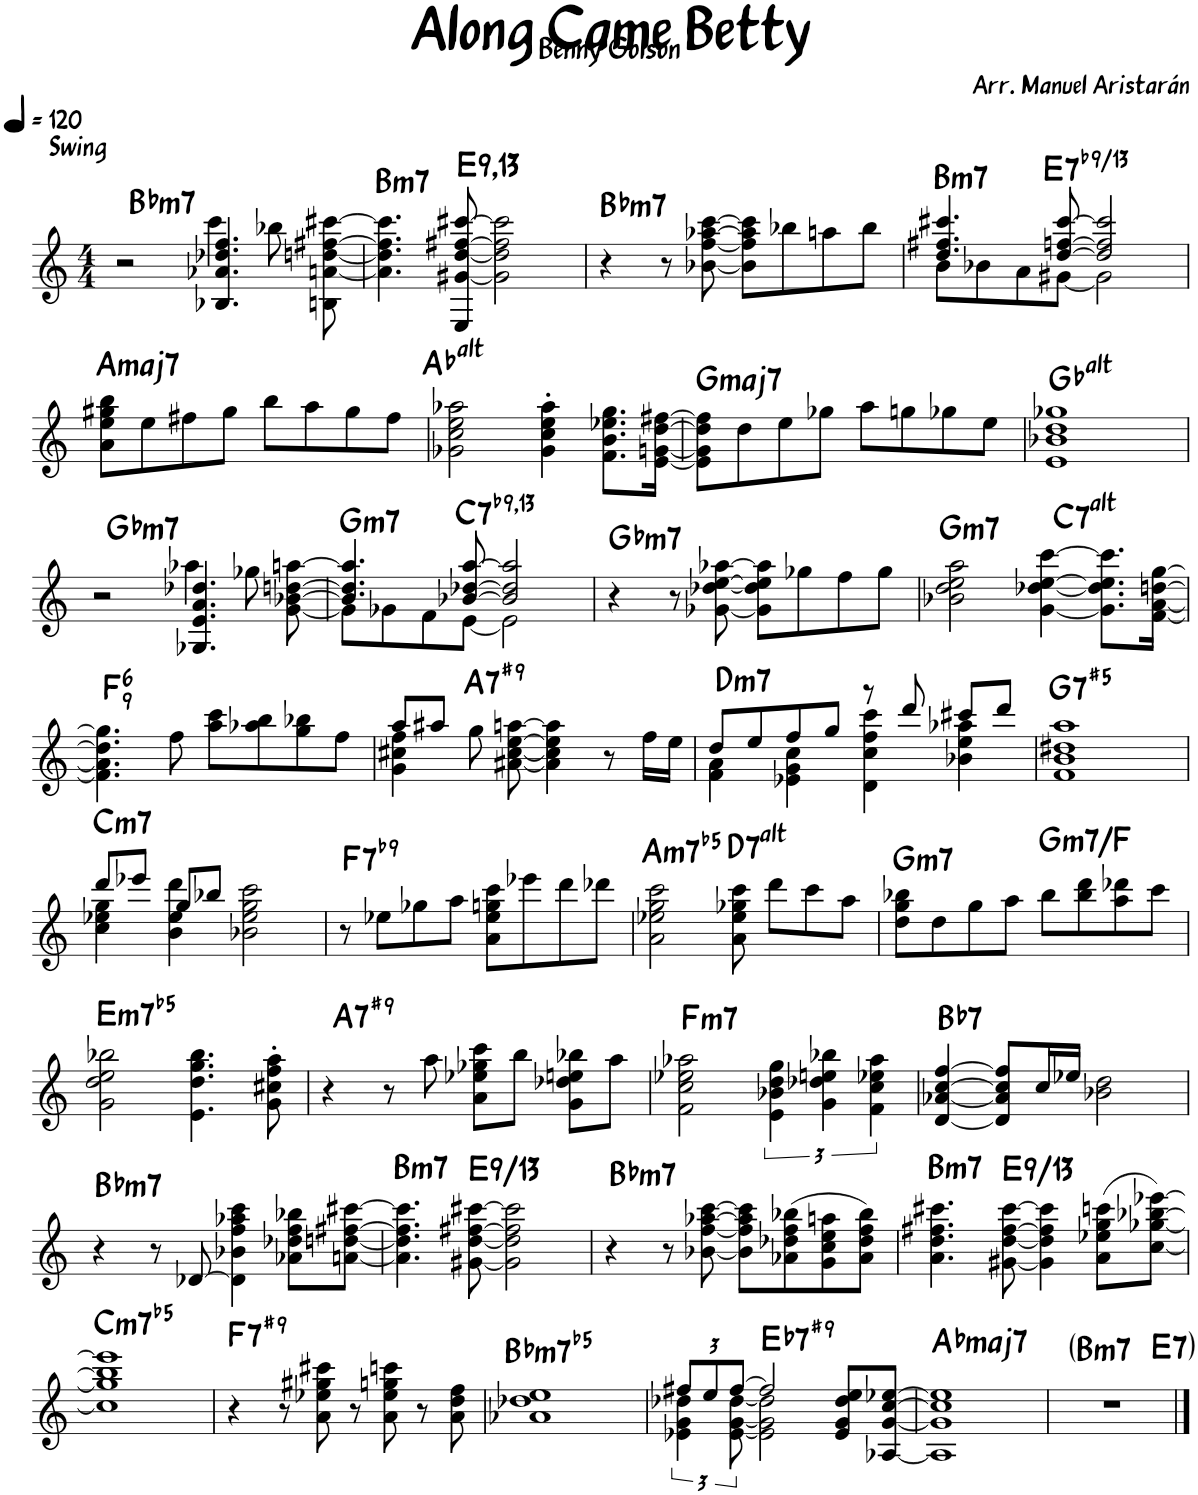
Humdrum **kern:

**kern	**harte
*part1	*part1
*staff1	*
*I"Classical Guitar	*
*I'Guit.	*
*clefG2	*
*Trd7c12	*
*k[]	*
*M4/4	*
*MM120	*
=1	=1
*^	*
!LO:TX:a:t=Swing	!	!LO:H:kt=m7
2r	2ryy	Bb:min7
4.B-X/ 4.a-X/ 4.dd-X/ 4.ff/	4ccc\	.
.	8bb-X\	.
8Bn\ [8an\ [8ddn\ [8ff#X\ [8ccc#X\	8ryy	.
=2	=2	=2
!	!	!LO:H:kt=m7
*v	*v	*
4.a\] 4.dd\] 4.ff#\] 4.ccc#\]	B:min7
!	!LO:H:kt=9,13
8E/ [8g#X/ [8dd/ [8ff#X/ [8ccc#X/	E:maj
2g#\] 2dd\] 2ff#\] 2ccc#\]	.
=3	=3
!	!LO:H:kt=m7
4r	Bb:min7
8r	.
[8b-X\ [8ff\ [8aa-X\ [8ccc\	.
8b-\] 8ff\] 8aa-\] 8ccc\]L	.
8bb-X\	.
8aan\	.
8bb-\J	.
=4	=4
*^	*
!	!	!LO:H:kt=m7
4.dd/ 4.ff#X/ 4.ccc#X/	8b\L	B:min7
.	8b-X\	.
.	8a\	.
!	!	!LO:H:kt=7
[8dd/ [8ffn/ [8ccc#/	[8g#X\J	E:7(b9,13)
2dd/] 2ff/] 2ccc#/]	2g#\]	.
!!LO:LB:g=z	!!
=5	=5	=5
!	!	!LO:H:kt=maj7
*v	*v	*
8a\ 8ee\ 8gg#X\ 8bb\L	A:maj7
8ee\	.
8ff#X\	.
8gg#\J	.
8bb\L	.
8aa\	.
8gg#\	.
8ff#\J	.
=6	=6
2g-X\ 2cc\ 2ee\ 2aa-X\	Ab:(3,b5,#5,b9,#9)
4g-\' 4cc\' 4ee\' 4aa-\'	.
8.f\ 8.b\ 8.ee-X\ 8.gg\L	.
[16e\ [16gn\ [16dd\ [16ff#X\Jk	.
=7	=7
!	!LO:H:kt=maj7
8e\] 8g\] 8dd\] 8ff#\]L	G:maj7
8dd\	.
8ee\	.
8gg-X\J	.
8aa\L	.
8ggn\	.
8gg-X\	.
8ee\J	.
=8	=8
1e 1b-X 1dd 1gg-X	Gb:(3,b5,#5,b9,#9)
!!LO:LB:g=z
=9	=9
*^	*
!	!	!LO:H:kt=m7
2r	2ryy	Gb:min7
4.G-X/ 4.e/ 4.a/ 4.dd-X/	4aa-X\	.
.	8gg-X\	.
[8g\ [8b-X\ [8ddn\ [8aan\	8ryy	.
=10	=10	=10
!	!	!LO:H:kt=m7
4.b-/] 4.dd/] 4.aa/]	8g\L]	G:min7
.	8g-X\	.
.	8f\	.
!	!	!LO:H:kt=7
[8b-X/ [8dd-X/ [8aa/	[8e\J	C:7(b9,13)
2b-/] 2dd-/] 2aa/]	2e\]	.
=11	=11	=11
!	!	!LO:H:kt=m7
*v	*v	*
4r	Gb:min7
8r	.
[8g-X\ [8dd-X\ [8ee\ [8aa-X\	.
8g-\] 8dd-\] 8ee\] 8aa-\]L	.
8gg-X\	.
8ff\	.
8gg-\J	.
=12	=12
!	!LO:H:kt=m7
2b-X\ 2dd\ 2ee\ 2aa\	G:min7
!	!LO:H:kt=7
[4g\ [4dd-X\ [4ee\ [4ccc\	C:(3,b5,#5,b7,b9,#9)
8.g\] 8.dd-\] 8.ee\] 8.ccc\]L	.
[16f\ [16a\ [16ddn\ [16gg\Jk	.
!!LO:LB:g=z
=13	=13
!	!LO:H:kt=6
4.f\] 4.a\] 4.dd\] 4.gg\]	F:maj6(9)
8ff\	.
8aa\ 8ccc\L	.
8aa-X\ 8bb\	.
8gg\ 8bb-X\	.
8ff\J	.
=14	=14
*^	*
!	!	!LO:H:kt=7
8aa/L	4g\ 4cc#X\ 4ff\	A:7(#9)
8aa#X/J	.	.
8gg\	2.ryy	.
[8a#X\ [8cc#\ [8ee\ [8aan\	.	.
4a#\] 4cc#\] 4ee\] 4aa\]	.	.
8r	.	.
16ff\LL	.	.
16ee\JJ	.	.
=15	=15	=15
!	!	!LO:H:kt=m7
8dd/L	4f\ 4a\	D:min7
8ee/	.	.
8ff/	4e-X\ 4g\ 4cc\	.
8gg/J	.	.
8r	4d\ 4cc\ 4ff\ 4ccc\	.
8ddd/	.	.
8ccc#X/L	4b-X\ 4ee\ 4aa-X\	.
8ddd/J	.	.
*v	*v	*
=16	=16
!	!LO:H:kt=7
1f 1b 1dd#X 1aa	G:(3,#5,b7)
!!LO:LB:g=z
=17	=17
*^	*
!	!	!LO:H:kt=m7
8ddd/L	4cc\ 4ee-X\ 4gg\	C:min7
8eee-X/J	.	.
8gg/L	4b\ 4ee-\ 4ddd\	.
8bb-X/J	.	.
2b-X\ 2ee-\ 2gg\ 2ccc\	2ryy	.
=18	=18	=18
!	!	!LO:H:kt=7
*v	*v	*
8r	F:7(b9)
8ee-X\L	.
8gg-X\	.
8aa\J	.
8a\ 8ee-\ 8ggn\ 8ccc\L	.
8eee-X\	.
8ddd\	.
8ddd-X\J	.
=19	=19
!	!LO:H:kt=m7b5
2a\ 2ee-X\ 2gg\ 2ccc\	A:hdim7
!	!LO:H:kt=7
8a\ 8ee-\ 8gg-X\ 8ccc\	D:(3,b5,#5,b7,b9,#9)
8ddd\L	.
8ccc\	.
8aa\J	.
=20	=20
!	!LO:H:kt=m7
8dd\ 8gg\ 8bb-X\L	G:min7
8dd\	.
8gg\	.
8aa\J	.
!	!LO:H:kt=m7
8bb-\L	G:min7/b7
8bb-\ 8ddd\	.
8aa\ 8ddd-X\	.
8ccc\J	.
!!LO:LB:g=z
=21	=21
!	!LO:H:kt=m7b5
2g\ 2dd\ 2ee\ 2bb-X\	E:hdim7
4.e\ 4.dd\ 4.gg\ 4.bb-\	.
8g\' 8cc#X\' 8ff\' 8aa\'	.
=22	=22
!	!LO:H:kt=7
4r	A:7(#9)
8r	.
8aa\	.
8a\ 8ee-X\ 8gg-X\ 8ccc\L	.
8bb\J	.
8g\ 8dd-X\ 8een\ 8bb-X\L	.
8aa\J	.
=23	=23
!	!LO:H:kt=m7
2f\ 2cc\ 2ee-X\ 2aa-X\	F:min7
6e\ 6b-X\ 6dd\ 6gg\	.
6g\ 6dd-X\ 6een\ 6bb-X\	.
6f\ 6cc\ 6ee-X\ 6aa-\	.
=24	=24
!	!LO:H:kt=7
[4d/ [4a-X/ [4cc/ [4ff/	Bb:7
8d/] 8a-/] 8cc/] 8ff/]L	.
16cc/L	.
16ee-X/JJ	.
2b-X\ 2dd\	.
!!LO:LB:g=z
=25	=25
!	!LO:H:kt=m7
4r	Bb:min7
8r	.
[8d-X/	.
4d-\] 4b-X\ 4ff\ 4aa-X\ 4ccc\	.
8a-X\ 8dd-X\ 8ff\ 8bb-X\L	.
[8an\ [8ddn\ [8ff#X\ [8ccc#X\J	.
=26	=26
!	!LO:H:kt=m7
4.a\] 4.dd\] 4.ff#\] 4.ccc#\]	B:min7
!	!LO:H:kt=9/13
[8g#X\ [8dd\ [8ff#X\ [8ccc#X\	E:maj
2g#\] 2dd\] 2ff#\] 2ccc#\]	.
=27	=27
!	!LO:H:kt=m7
4r	Bb:min7
8r	.
[8b-X\ [8ff\ [8aa-X\ [8ccc\	.
8b-\] 8ff\] 8aa-\] 8ccc\]L	.
(8a-X\ 8dd-X\ 8ff\ 8bb-X\	.
8g\ 8cc\ 8ee\ 8aan\	.
8a-\ 8dd-\ 8ff\ 8bb-\J)	.
=28	=28
!	!LO:H:kt=m7
4.a\ 4.dd\ 4.ff#X\ 4.ccc#X\	B:min7
!	!LO:H:kt=9/13
[8g#X\ [8dd\ [8ff#\ [8ccc#\	E:maj
4g#\] 4dd\] 4ff#\] 4ccc#\]	.
(8a\ 8ee-X\ 8gg\ 8cccn\L	.
[8cc\ [8gg-X\ [8bb-X\ [8eee-X\J)	.
!!LO:LB:g=z
=29	=29
!	!LO:H:kt=m7b5
1cc] 1gg-] 1bb-] 1eee-]	C:hdim7
=30	=30
!	!LO:H:kt=7
4r	F:7(#9)
8r	.
8a\ 8ee-X\ 8gg#X\ 8ccc#X\	.
8r	.
8a\ 8ee-\ 8ggn\ 8cccn\	.
8r	.
8a\ 8dd\ 8ff\	.
=31	=31
!	!LO:H:kt=m7b5
1a-X 1dd-X 1ee	Bb:hdim7
=32	=32
*^	*
*Xbrackettup	*brackettup	*
!	!	!LO:H:kt=7
12ff#X/L	6e-X\ 6g\ 6dd-X\	Eb:7(#9)
12ee/	.	.
[12ff#/J	[12e-\ [12g\ [12dd-\	.
2ff#/]	2e-\] 2g\] 2dd-\]	.
8e-/ 8g/ 8dd-/ 8ee/L	4ryy	.
[8A-X/ [8g/ [8cc/ [8ee-X/J	.	.
*v	*v	*
=33	=33
!	!LO:H:kt=maj7
1A-] 1g] 1cc] 1ee-]	Ab:maj7
=34	=34
!	!LO:H:kt=m7
*^	*
1r	4ryy	B:min7
!	!	!LO:H:kt=7
.	2.ryy	E:7
*v	*v	*
==	==
*-	*-
